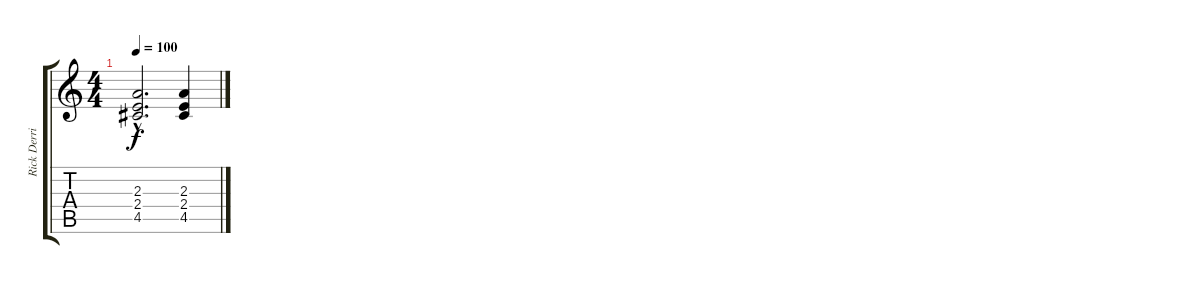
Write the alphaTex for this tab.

\track ("Rick Derringer" "Rick Derri") {instrument electricguitarmuted}
\staff {score tabs}
\tuning (E4 B3 G3 D3 A2 E2) {hide}
\ts (4 4)
\tempo 100
\clef g2
\ks c
(2.3{hac} 2.4{hac} 4.5{hac}).2{d dy f} (2.3 2.4 4.5).4
